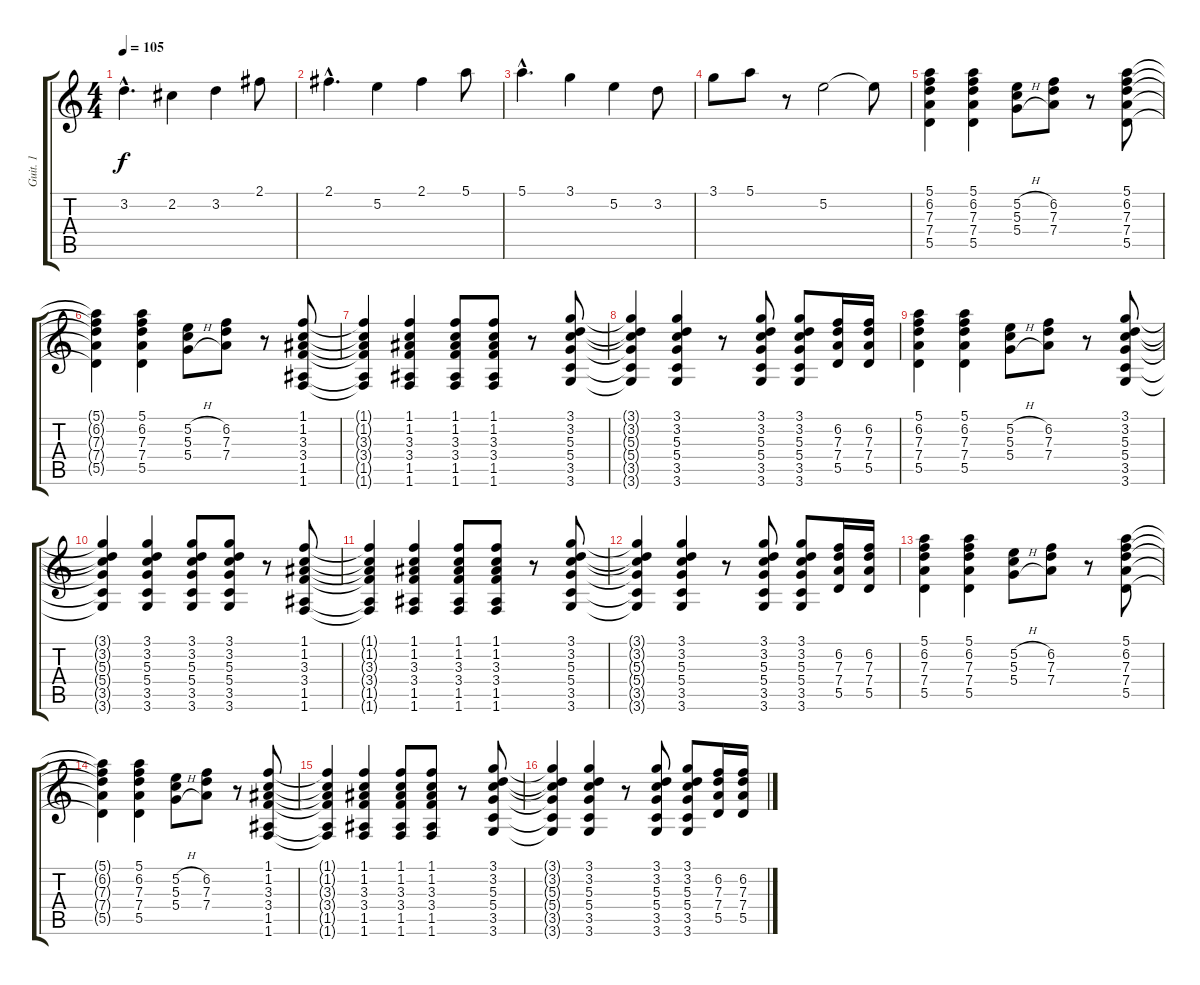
\track ("Guit. 1" "Guit. 1") {instrument acousticguitarsteel}
\staff {score tabs}
\tuning (E4 B3 G3 D3 A2 E2) {hide}
\ts (4 4)
\tempo 105
\clef g2
\ks c
3.2{hac}.4{d dy f} 2.2.4 3.2.4 2.1.8 |
2.1{hac}.4{d} 5.2.4 2.1.4 5.1.8 |
5.1{hac}.4{d} 3.1.4 5.2.4 3.2.8 |
3.1.8 5.1.8 r.8 5.2.2 5.2{t}.8 |
(5.1 6.2 7.3 7.4 5.5).4 (5.1 6.2 7.3 7.4 5.5).4 (5.2{h} 5.3{h} 5.4{h}).8 (6.2 7.3 7.4).8 r.8 (5.1 6.2 7.3 7.4 5.5).8 |
(5.1{t} 6.2{t} 7.3{t} 7.4{t} 5.5{t}).4 (5.1 6.2 7.3 7.4 5.5).4 (5.2{h} 5.3{h} 5.4{h}).8 (6.2 7.3 7.4).8 r.8 (1.1 1.2 3.3 3.4 1.5 1.6).8 |
(1.1{t} 1.2{t} 3.3{t} 3.4{t} 1.5{t} 1.6{t}).4 (1.1 1.2 3.3 3.4 1.5 1.6).4 (1.1 1.2 3.3 3.4 1.5 1.6).8 (1.1 1.2 3.3 3.4 1.5 1.6).8 r.8 (3.1 3.2 5.3 5.4 3.5 3.6).8 |
(3.1{t} 3.2{t} 5.3{t} 5.4{t} 3.5{t} 3.6{t}).4 (3.1 3.2 5.3 5.4 3.5 3.6).4 r.8 (3.1 3.2 5.3 5.4 3.5 3.6).8 (3.1 3.2 5.3 5.4 3.5 3.6).8 (6.2 7.3 7.4 5.5).16 (6.2 7.3 7.4 5.5).16 |
(5.1 6.2 7.3 7.4 5.5).4 (5.1 6.2 7.3 7.4 5.5).4 (5.2{h} 5.3{h} 5.4{h}).8 (6.2 7.3 7.4).8 r.8 (3.1 3.2 5.3 5.4 3.5 3.6).8 |
(3.1{t} 3.2{t} 5.3{t} 5.4{t} 3.5{t} 3.6{t}).4 (3.1 3.2 5.3 5.4 3.5 3.6).4 (3.1 3.2 5.3 5.4 3.5 3.6).8 (3.1 3.2 5.3 5.4 3.5 3.6).8 r.8 (1.1 1.2 3.3 3.4 1.5 1.6).8 |
(1.1{t} 1.2{t} 3.3{t} 3.4{t} 1.5{t} 1.6{t}).4 (1.1 1.2 3.3 3.4 1.5 1.6).4 (1.1 1.2 3.3 3.4 1.5 1.6).8 (1.1 1.2 3.3 3.4 1.5 1.6).8 r.8 (3.1 3.2 5.3 5.4 3.5 3.6).8 |
(3.1{t} 3.2{t} 5.3{t} 5.4{t} 3.5{t} 3.6{t}).4 (3.1 3.2 5.3 5.4 3.5 3.6).4 r.8 (3.1 3.2 5.3 5.4 3.5 3.6).8 (3.1 3.2 5.3 5.4 3.5 3.6).8 (6.2 7.3 7.4 5.5).16 (6.2 7.3 7.4 5.5).16 |
(5.1 6.2 7.3 7.4 5.5).4 (5.1 6.2 7.3 7.4 5.5).4 (5.2{h} 5.3{h} 5.4{h}).8 (6.2 7.3 7.4).8 r.8 (5.1 6.2 7.3 7.4 5.5).8 |
(5.1{t} 6.2{t} 7.3{t} 7.4{t} 5.5{t}).4 (5.1 6.2 7.3 7.4 5.5).4 (5.2{h} 5.3{h} 5.4{h}).8 (6.2 7.3 7.4).8 r.8 (1.1 1.2 3.3 3.4 1.5 1.6).8 |
(1.1{t} 1.2{t} 3.3{t} 3.4{t} 1.5{t} 1.6{t}).4 (1.1 1.2 3.3 3.4 1.5 1.6).4 (1.1 1.2 3.3 3.4 1.5 1.6).8 (1.1 1.2 3.3 3.4 1.5 1.6).8 r.8 (3.1 3.2 5.3 5.4 3.5 3.6).8 |
(3.1{t} 3.2{t} 5.3{t} 5.4{t} 3.5{t} 3.6{t}).4 (3.1 3.2 5.3 5.4 3.5 3.6).4 r.8 (3.1 3.2 5.3 5.4 3.5 3.6).8 (3.1 3.2 5.3 5.4 3.5 3.6).8 (6.2 7.3 7.4 5.5).16 (6.2 7.3 7.4 5.5).16
